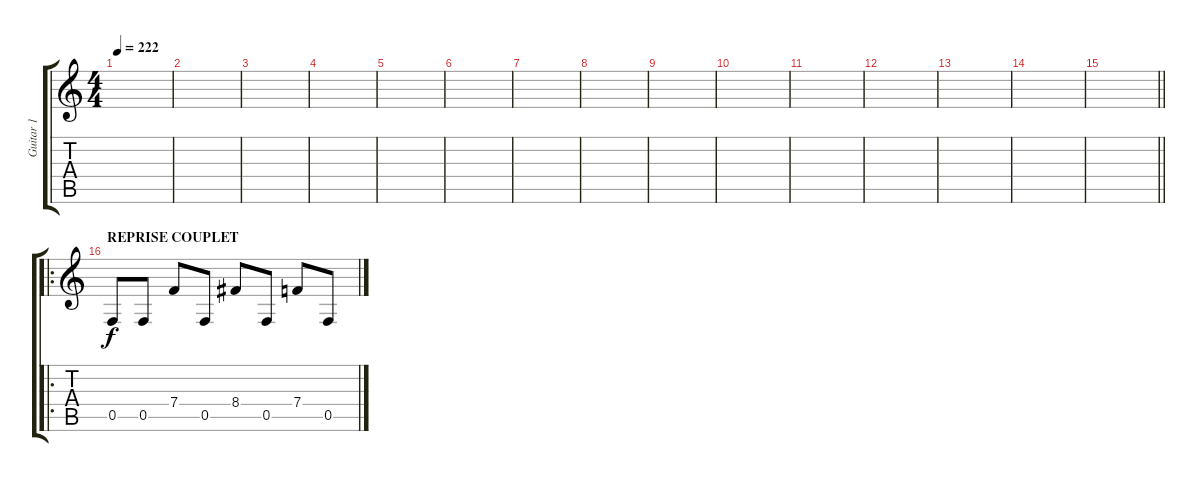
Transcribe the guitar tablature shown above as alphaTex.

\track ("Guitar 1" "Guitar 1") {instrument distortionguitar}
\staff {score tabs}
\tuning (C4 G3 Eb3 Bb2 F2 C2) {hide}
\ts (4 4)
\tempo 222
\clef g2
\ks c
|
|
|
|
|
|
|
|
|
|
|
|
|
|
\barLineRight lightlight
|
\ro
\section ("" "REPRISE COUPLET")
0.5.8 0.5.8 7.4.8 0.5.8 8.4.8 0.5.8 7.4.8 0.5.8
